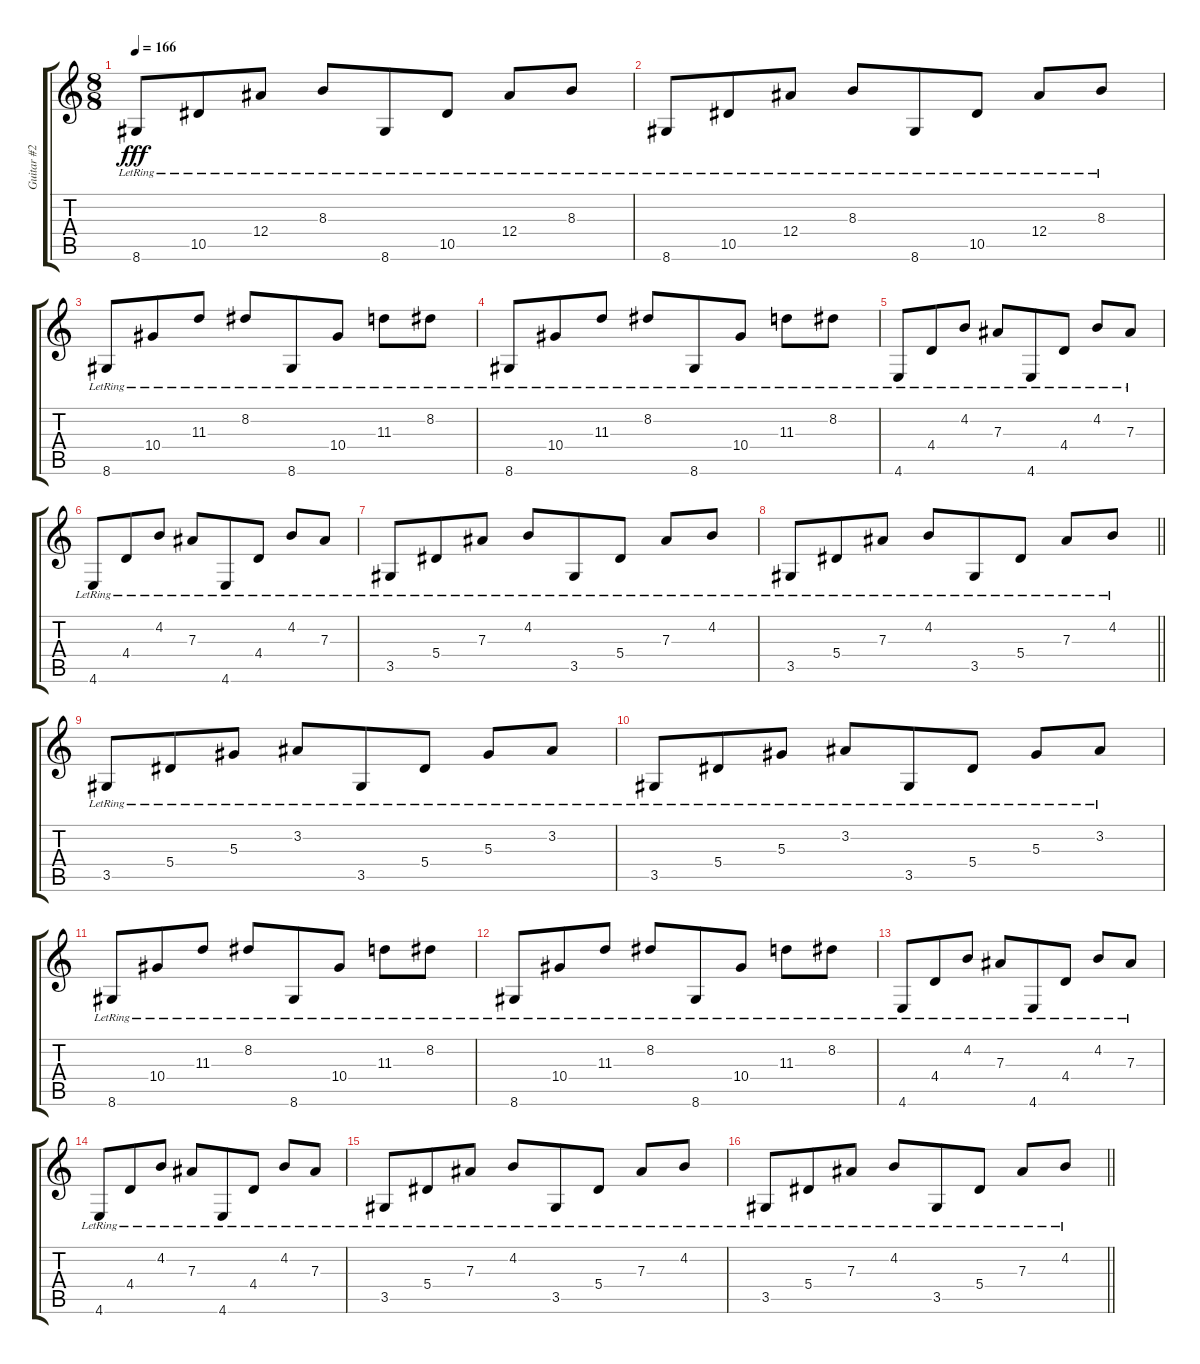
\track ("Guitar #2" "Guitar #2") {instrument distortionguitar}
\staff {score tabs}
\tuning (C4 G3 Eb3 Bb2 F2 C2) {hide}
\ts (8 8)
\section ("" "")
\tempo 166
\clef g2
\ks c
8.6{lr}.8{dy fff} 10.5{lr}.8 12.4{lr}.8 8.3{lr}.8 8.6{lr}.8 10.5{lr}.8 12.4{lr}.8 8.3{lr}.8 |
8.6{lr}.8 10.5{lr}.8 12.4{lr}.8 8.3{lr}.8 8.6{lr}.8 10.5{lr}.8 12.4{lr}.8 8.3{lr}.8 |
8.6{lr}.8 10.4{lr}.8 11.3{lr}.8 8.2{lr}.8 8.6{lr}.8 10.4{lr}.8 11.3{lr}.8 8.2{lr}.8 |
8.6{lr}.8 10.4{lr}.8 11.3{lr}.8 8.2{lr}.8 8.6{lr}.8 10.4{lr}.8 11.3{lr}.8 8.2{lr}.8 |
4.6{lr}.8 4.4{lr}.8 4.2{lr}.8 7.3{lr}.8 4.6{lr}.8 4.4{lr}.8 4.2{lr}.8 7.3{lr}.8 |
4.6{lr}.8 4.4{lr}.8 4.2{lr}.8 7.3{lr}.8 4.6{lr}.8 4.4{lr}.8 4.2{lr}.8 7.3{lr}.8 |
3.5{lr}.8 5.4{lr}.8 7.3{lr}.8 4.2{lr}.8 3.5{lr}.8 5.4{lr}.8 7.3{lr}.8 4.2{lr}.8 |
\barLineRight lightlight
3.5{lr}.8 5.4{lr}.8 7.3{lr}.8 4.2{lr}.8 3.5{lr}.8 5.4{lr}.8 7.3{lr}.8 4.2{lr}.8 |
\section ("" "")
3.5{lr}.8 5.4{lr}.8 5.3{lr}.8 3.2{lr}.8 3.5{lr}.8 5.4{lr}.8 5.3{lr}.8 3.2{lr}.8 |
3.5{lr}.8 5.4{lr}.8 5.3{lr}.8 3.2{lr}.8 3.5{lr}.8 5.4{lr}.8 5.3{lr}.8 3.2{lr}.8 |
8.6{lr}.8 10.4{lr}.8 11.3{lr}.8 8.2{lr}.8 8.6{lr}.8 10.4{lr}.8 11.3{lr}.8 8.2{lr}.8 |
8.6{lr}.8 10.4{lr}.8 11.3{lr}.8 8.2{lr}.8 8.6{lr}.8 10.4{lr}.8 11.3{lr}.8 8.2{lr}.8 |
4.6{lr}.8 4.4{lr}.8 4.2{lr}.8 7.3{lr}.8 4.6{lr}.8 4.4{lr}.8 4.2{lr}.8 7.3{lr}.8 |
4.6{lr}.8 4.4{lr}.8 4.2{lr}.8 7.3{lr}.8 4.6{lr}.8 4.4{lr}.8 4.2{lr}.8 7.3{lr}.8 |
3.5{lr}.8 5.4{lr}.8 7.3{lr}.8 4.2{lr}.8 3.5{lr}.8 5.4{lr}.8 7.3{lr}.8 4.2{lr}.8 |
\barLineRight lightlight
3.5{lr}.8 5.4{lr}.8 7.3{lr}.8 4.2{lr}.8 3.5{lr}.8 5.4{lr}.8 7.3{lr}.8 4.2{lr}.8
